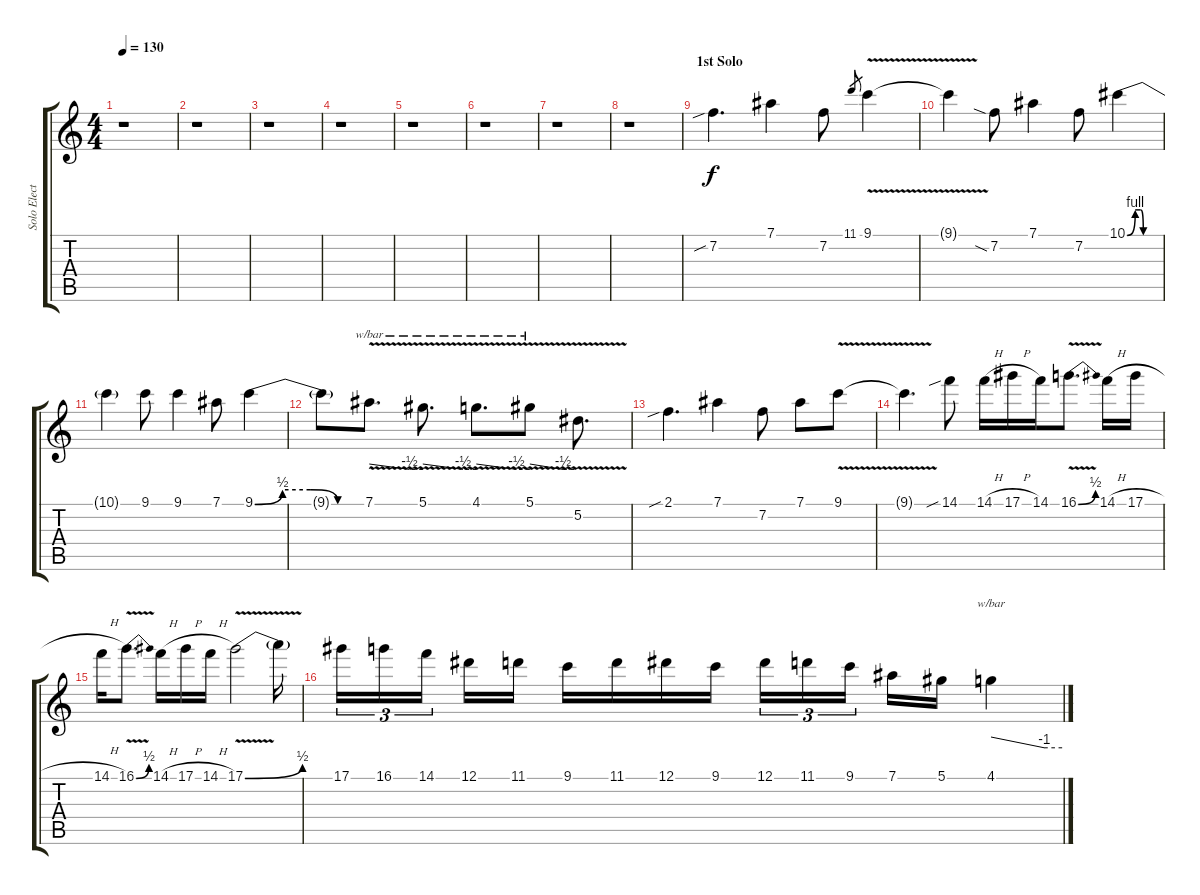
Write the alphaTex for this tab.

\track ("Solo Electric Guitar" "Solo Elect") {instrument distortionguitar}
\staff {score tabs}
\tuning (Eb4 Bb3 Gb3 Db3 Ab2 Eb2) {hide}
\ts (4 4)
\tempo 130
\clef g2
\ks c
r.1{dy f instrument distortionguitar} |
r.1 |
r.1 |
r.1 |
r.1 |
r.1 |
r.1 |
r.1 |
\section ("" "1st Solo")
7.2{sib}.4{d} 7.1.4 7.2.8 11.1.8{gr} 9.1{v}.4 |
9.1{t}.4 7.2{sia}.8 7.1.4 7.2.8 10.1{be (custom 0 0 15 4 25 4 30 0 45 0 60 0)}.4 |
10.1{t}.4 9.1.8 9.1.4 7.1.8 9.1{be (custom 0 0 15 2 30 2 45 0 60 0)}.4 |
9.1{t}.8 7.1{v}.8{d tbe (custom default 0 0 45 -2 60 -2)} 5.1{v}.8{d tbe (custom default 0 0 45 -2 60 -2)} 4.1{v}.8{d tbe (custom default 0 0 45 -2 60 -2)} 5.1{v}.8{tbe (custom default 0 0 45 -2 60 -2)} 5.2{v}.8{d} |
2.1{sib}.4{d} 7.1.4 7.2.8 7.1.8 9.1{v}.8 |
9.1{t}.4{d} 14.1{sib}.8 14.1{h}.16 17.1{h}.16 14.1.16 16.1{be (bend 0 0 60 2) v}.8{d} 14.1{h}.16 17.1{h}.16 |
14.1{h}.16 16.1{be (bend 0 0 60 2) v}.8{d} 14.1{h}.16 17.1{h}.16 14.1{h}.16 17.1{be (bend 0 0 60 2) v}.2 17.1{t}.16 |
17.1.16{tu (3 2)} 16.1.16{tu (3 2)} 14.1.16{tu (3 2)} 12.1.16 11.1.16 9.1.16 11.1.16 12.1.16 9.1.16 12.1.16{tu (3 2)} 11.1.16{tu (3 2)} 9.1.16{tu (3 2)} 7.1.16 5.1.16 4.1.4{tbe (custom default 0 0 45 -4 60 -4)}
